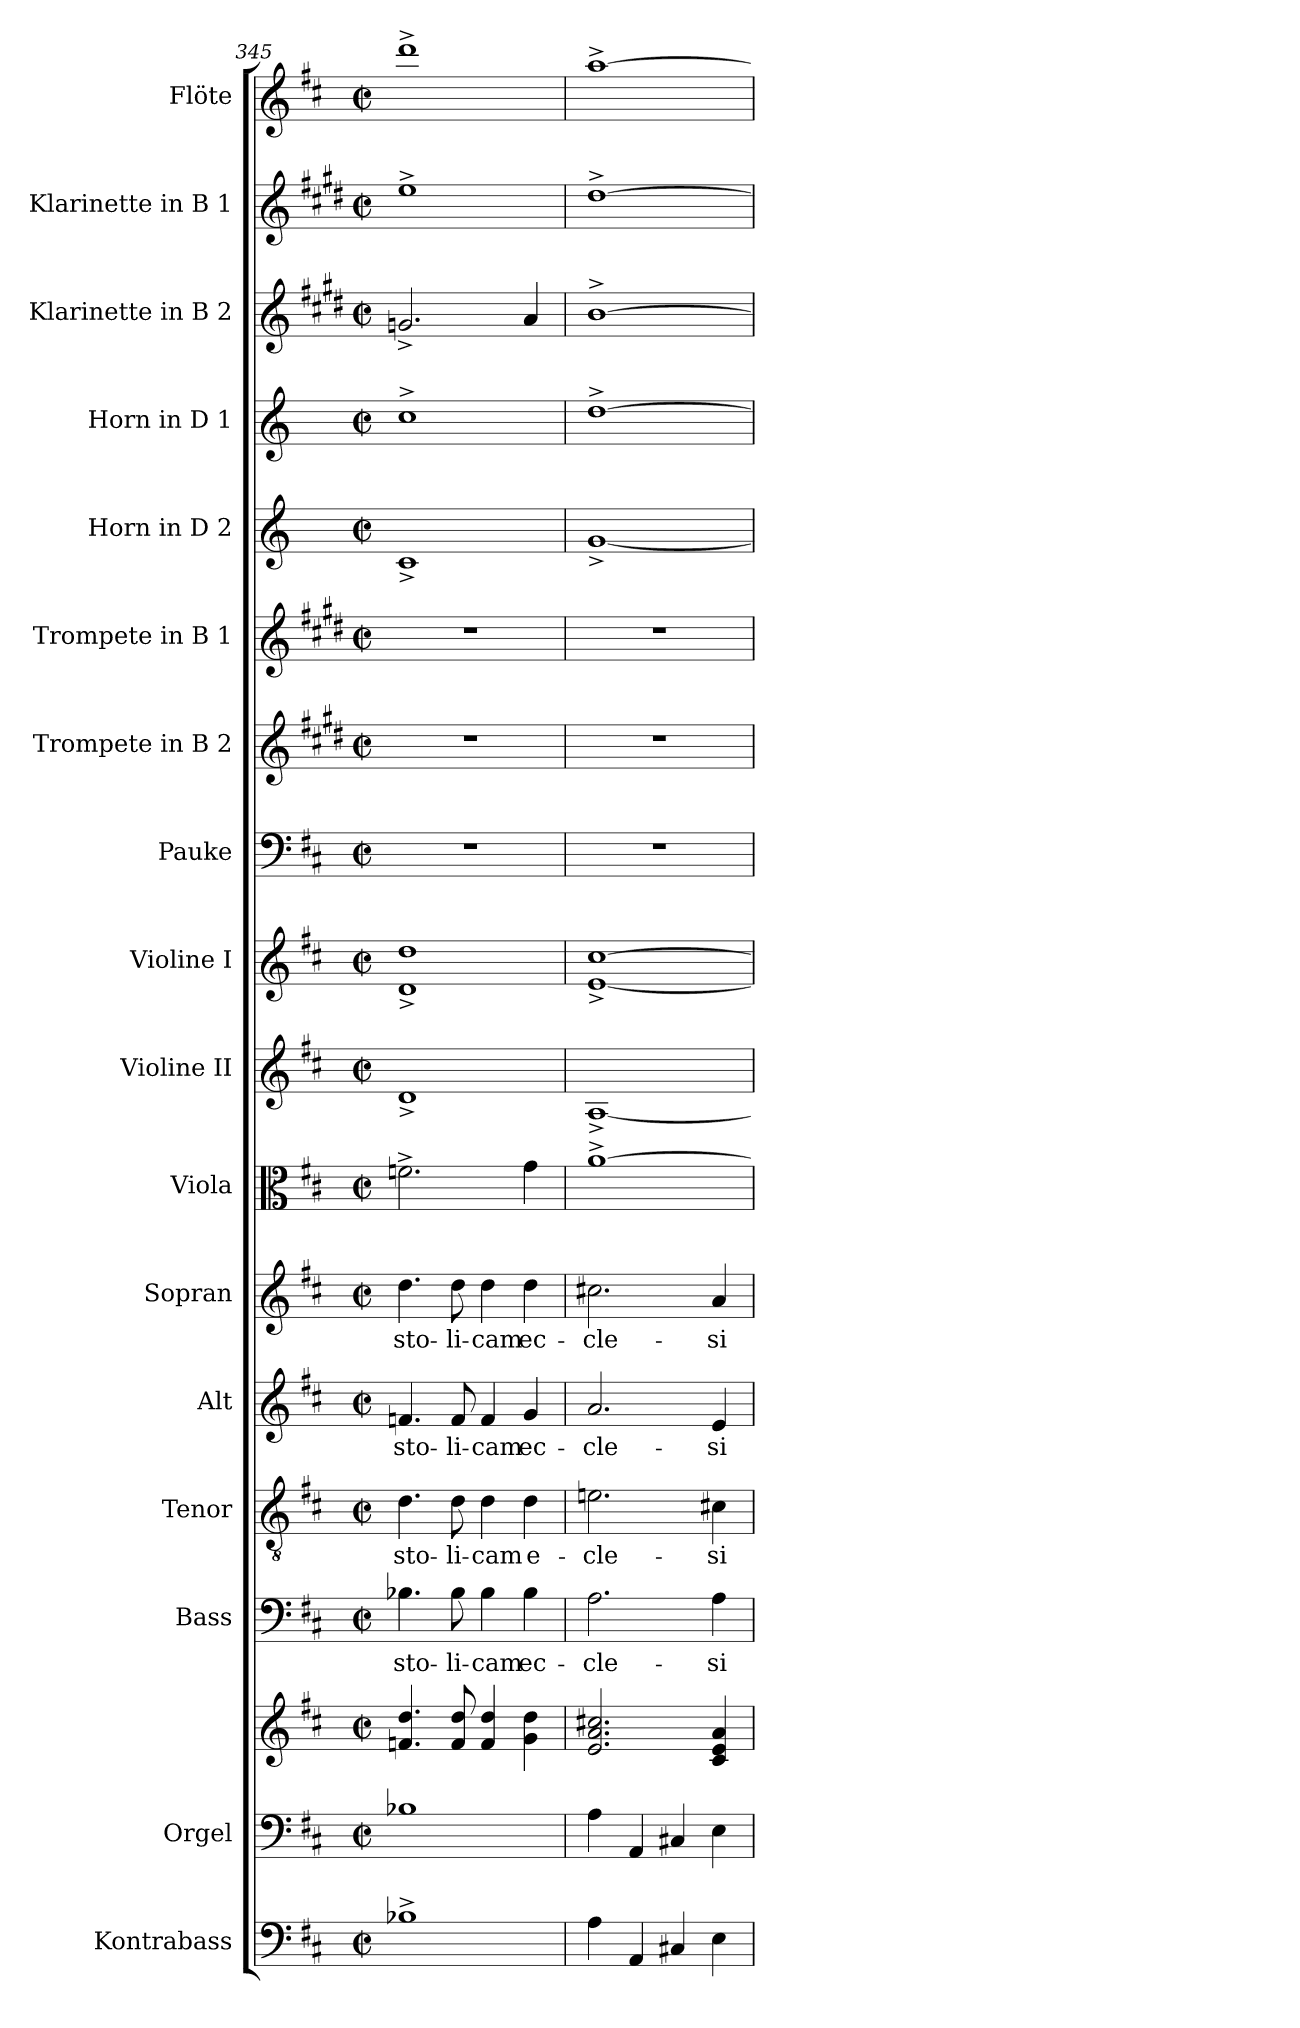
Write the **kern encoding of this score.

**kern	**kern	**kern	**kern	**text	**kern	**text	**kern	**text	**kern	**text	**kern	**kern	**kern	**kern	**kern	**kern	**kern	**kern	**kern	**kern	**kern
*part17	*part16	*part16	*part15	*part15	*part14	*part14	*part13	*part13	*part12	*part12	*part11	*part10	*part9	*part8	*part7	*part6	*part5	*part4	*part3	*part2	*part1
*staff18	*staff17	*staff16	*staff15	*staff15	*staff14	*staff14	*staff13	*staff13	*staff12	*staff12	*staff11	*staff10	*staff9	*staff8	*staff7	*staff6	*staff5	*staff4	*staff3	*staff2	*staff1
*I"Kontrabass	*I"Orgel	*	*I"Bass	*	*I"Tenor	*	*I"Alt	*	*I"Sopran	*	*I"Viola	*I"Violine II	*I"Violine I	*I"Pauke	*I"Trompete in B 2	*I"Trompete in B 1	*I"Horn in D 2	*I"Horn in D 1	*I"Klarinette in B 2	*I"Klarinette in B 1	*I"Flöte
*I'Kb.	*I'Org.	*	*I'B	*	*I'T	*	*I'A	*	*I'S	*	*I'Vla.	*I'Vl. II	*I'Vl. I	*I'Pk.	*I'Trp. 2	*I'Trp. 1	*I'Hrn. 2	*I'Hrn. 1	*I'Kl. 2	*I'Kl. 1	*I'Fl.
*clefF4	*clefF4	*clefG2	*clefF4	*	*clefGv2	*	*clefG2	*	*clefG2	*	*clefC3	*clefG2	*clefG2	*clefF4	*clefG2	*clefG2	*clefG2	*clefG2	*clefG2	*clefG2	*clefG2
*ITrd7c12	*	*	*	*	*	*	*	*	*	*	*	*	*	*	*ITrd1c2	*ITrd1c2	*ITrd-1c-2	*ITrd-1c-2	*ITrd1c2	*ITrd1c2	*
*k[f#c#]	*k[f#c#]	*k[f#c#]	*k[f#c#]	*	*k[f#c#]	*	*k[f#c#]	*	*k[f#c#]	*	*k[f#c#]	*k[f#c#]	*k[f#c#]	*k[f#c#]	*k[f#c#]	*k[f#c#]	*k[f#c#]	*k[f#c#]	*k[f#c#]	*k[f#c#]	*k[f#c#]
*D:	*D:	*D:	*D:	*	*D:	*	*D:	*	*D:	*	*D:	*D:	*D:	*D:	*D:	*D:	*D:	*D:	*D:	*D:	*D:
*M2/2	*M2/2	*M2/2	*M2/2	*	*M2/2	*	*M2/2	*	*M2/2	*	*M2/2	*M2/2	*M2/2	*M2/2	*M2/2	*M2/2	*M2/2	*M2/2	*M2/2	*M2/2	*M2/2
*met(c|)	*met(c|)	*met(c|)	*met(c|)	*	*met(c|)	*	*met(c|)	*	*met(c|)	*	*met(c|)	*met(c|)	*met(c|)	*met(c|)	*met(c|)	*met(c|)	*met(c|)	*met(c|)	*met(c|)	*met(c|)	*met(c|)
=345	=345	=345	=345	=345	=345	=345	=345	=345	=345	=345	=345	=345	=345	=345	=345	=345	=345	=345	=345	=345	=345
!	!	!	!	!LO:LY:b	!	!LO:LY:b	!	!LO:LY:b	!	!LO:LY:b	!	!	!	!	!	!	!	!	!	!	!
1BB-X^>	1B-X	4.fn/ 4.dd/	4.B-X\	-sto-	4.d\	-sto-	4.fn/	-sto-	4.dd\	-sto-	2.fn^>\	1d^<	1d^< 1dd^<	1r	1r	1r	1d^<	1dd^>	2.fn^</	1dd^>	1ddd^>
!	!	!	!	!LO:LY:b	!	!LO:LY:b	!	!LO:LY:b	!	!LO:LY:b	!	!	!	!	!	!	!	!	!	!	!
.	.	8f/ 8dd/	8B-\	-li-	8d\	-li-	8f/	-li-	8dd\	-li-	.	.	.	.	.	.	.	.	.	.	.
!	!	!	!	!LO:LY:b	!	!LO:LY:b	!	!LO:LY:b	!	!LO:LY:b	!	!	!	!	!	!	!	!	!	!	!
.	.	4f/ 4dd/	4B-\	-cam	4d\	-cam	4f/	-cam	4dd\	-cam	.	.	.	.	.	.	.	.	.	.	.
!	!	!	!	!LO:LY:b	!	!LO:LY:b	!	!LO:LY:b	!	!LO:LY:b	!	!	!	!	!	!	!	!	!	!	!
.	.	4g\ 4dd\	4B-\	ec-	4d\	e-	4g/	ec-	4dd\	ec-	4g\	.	.	.	.	.	.	.	4g/	.	.
=346	=346	=346	=346	=346	=346	=346	=346	=346	=346	=346	=346	=346	=346	=346	=346	=346	=346	=346	=346	=346	=346
!	!	!	!	!LO:LY:b	!	!LO:LY:b	!	!LO:LY:b	!	!LO:LY:b	!	!	!	!	!	!	!	!	!	!	!
4AA\	4A\	2.e/ 2.a/ 2.cc#X/	2.A\	-cle-	2.en\	-cle-	2.a/	-cle-	2.cc#X\	-cle-	[1a^>	[1A^<	[1e^< [1cc#^<	1r	1r	1r	[1a^<	[1ee^>	[1a^>	[1cc#^>	[1aa^>
4AAA/	4AA/	.	.	.	.	.	.	.	.	.	.	.	.	.	.	.	.	.	.	.	.
4CC#X/	4C#X/	.	.	.	.	.	.	.	.	.	.	.	.	.	.	.	.	.	.	.	.
!	!	!	!	!LO:LY:b	!	!LO:LY:b	!	!LO:LY:b	!	!LO:LY:b	!	!	!	!	!	!	!	!	!	!	!
4EE\	4E\	4c#/ 4e/ 4a/	4A\	-si-	4c#X\	-si-	4e/	-si-	4a/	-si-	.	.	.	.	.	.	.	.	.	.	.
=	=	=	=	=	=	=	=	=	=	=	=	=	=	=	=	=	=	=	=	=	=
*-	*-	*-	*-	*-	*-	*-	*-	*-	*-	*-	*-	*-	*-	*-	*-	*-	*-	*-	*-	*-	*-
